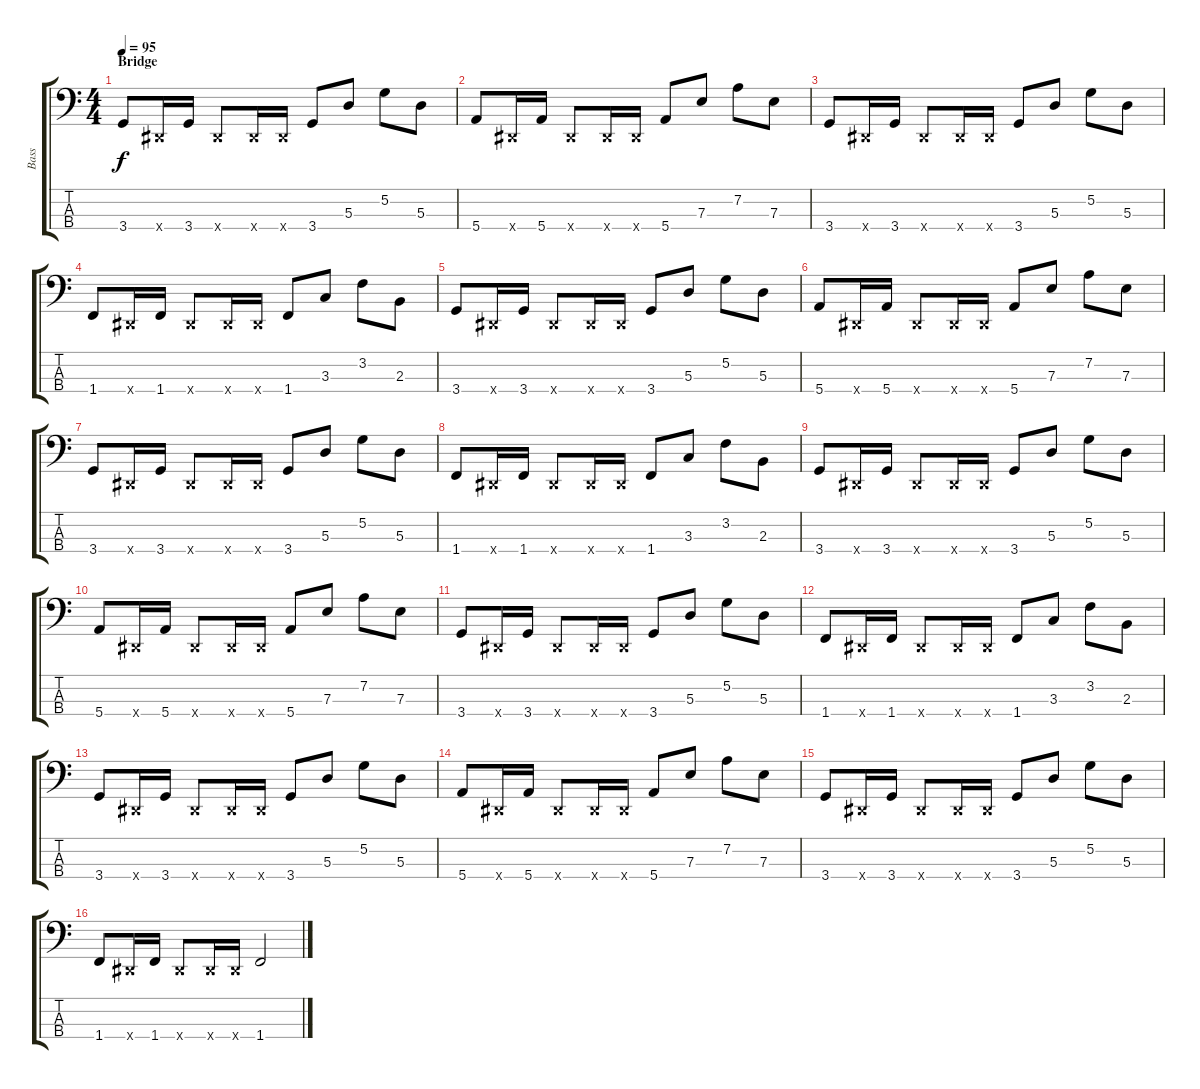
\track ("Bass" "Bass") {instrument fretlessbass}
\staff {score tabs}
\tuning (G2 D2 A1 E1) {hide}
\ts (4 4)
\section ("" "Bridge")
\tempo 95
\clef f4
\ks c
3.4.8{dy f} -1.4{x}.16 3.4.16 -1.4{x}.8 -1.4{x}.16 -1.4{x}.16 3.4.8 5.3.8 5.2.8 5.3.8 |
5.4.8 -1.4{x}.16 5.4.16 -1.4{x}.8 -1.4{x}.16 -1.4{x}.16 5.4.8 7.3.8 7.2.8 7.3.8 |
3.4.8 -1.4{x}.16 3.4.16 -1.4{x}.8 -1.4{x}.16 -1.4{x}.16 3.4.8 5.3.8 5.2.8 5.3.8 |
1.4.8 -1.4{x}.16 1.4.16 -1.4{x}.8 -1.4{x}.16 -1.4{x}.16 1.4.8 3.3.8 3.2.8 2.3.8 |
3.4.8 -1.4{x}.16 3.4.16 -1.4{x}.8 -1.4{x}.16 -1.4{x}.16 3.4.8 5.3.8 5.2.8 5.3.8 |
5.4.8 -1.4{x}.16 5.4.16 -1.4{x}.8 -1.4{x}.16 -1.4{x}.16 5.4.8 7.3.8 7.2.8 7.3.8 |
3.4.8 -1.4{x}.16 3.4.16 -1.4{x}.8 -1.4{x}.16 -1.4{x}.16 3.4.8 5.3.8 5.2.8 5.3.8 |
1.4.8 -1.4{x}.16 1.4.16 -1.4{x}.8 -1.4{x}.16 -1.4{x}.16 1.4.8 3.3.8 3.2.8 2.3.8 |
3.4.8 -1.4{x}.16 3.4.16 -1.4{x}.8 -1.4{x}.16 -1.4{x}.16 3.4.8 5.3.8 5.2.8 5.3.8 |
5.4.8 -1.4{x}.16 5.4.16 -1.4{x}.8 -1.4{x}.16 -1.4{x}.16 5.4.8 7.3.8 7.2.8 7.3.8 |
3.4.8 -1.4{x}.16 3.4.16 -1.4{x}.8 -1.4{x}.16 -1.4{x}.16 3.4.8 5.3.8 5.2.8 5.3.8 |
1.4.8 -1.4{x}.16 1.4.16 -1.4{x}.8 -1.4{x}.16 -1.4{x}.16 1.4.8 3.3.8 3.2.8 2.3.8 |
3.4.8 -1.4{x}.16 3.4.16 -1.4{x}.8 -1.4{x}.16 -1.4{x}.16 3.4.8 5.3.8 5.2.8 5.3.8 |
5.4.8 -1.4{x}.16 5.4.16 -1.4{x}.8 -1.4{x}.16 -1.4{x}.16 5.4.8 7.3.8 7.2.8 7.3.8 |
3.4.8 -1.4{x}.16 3.4.16 -1.4{x}.8 -1.4{x}.16 -1.4{x}.16 3.4.8 5.3.8 5.2.8 5.3.8 |
1.4.8 -1.4{x}.16 1.4.16 -1.4{x}.8 -1.4{x}.16 -1.4{x}.16 1.4.2
